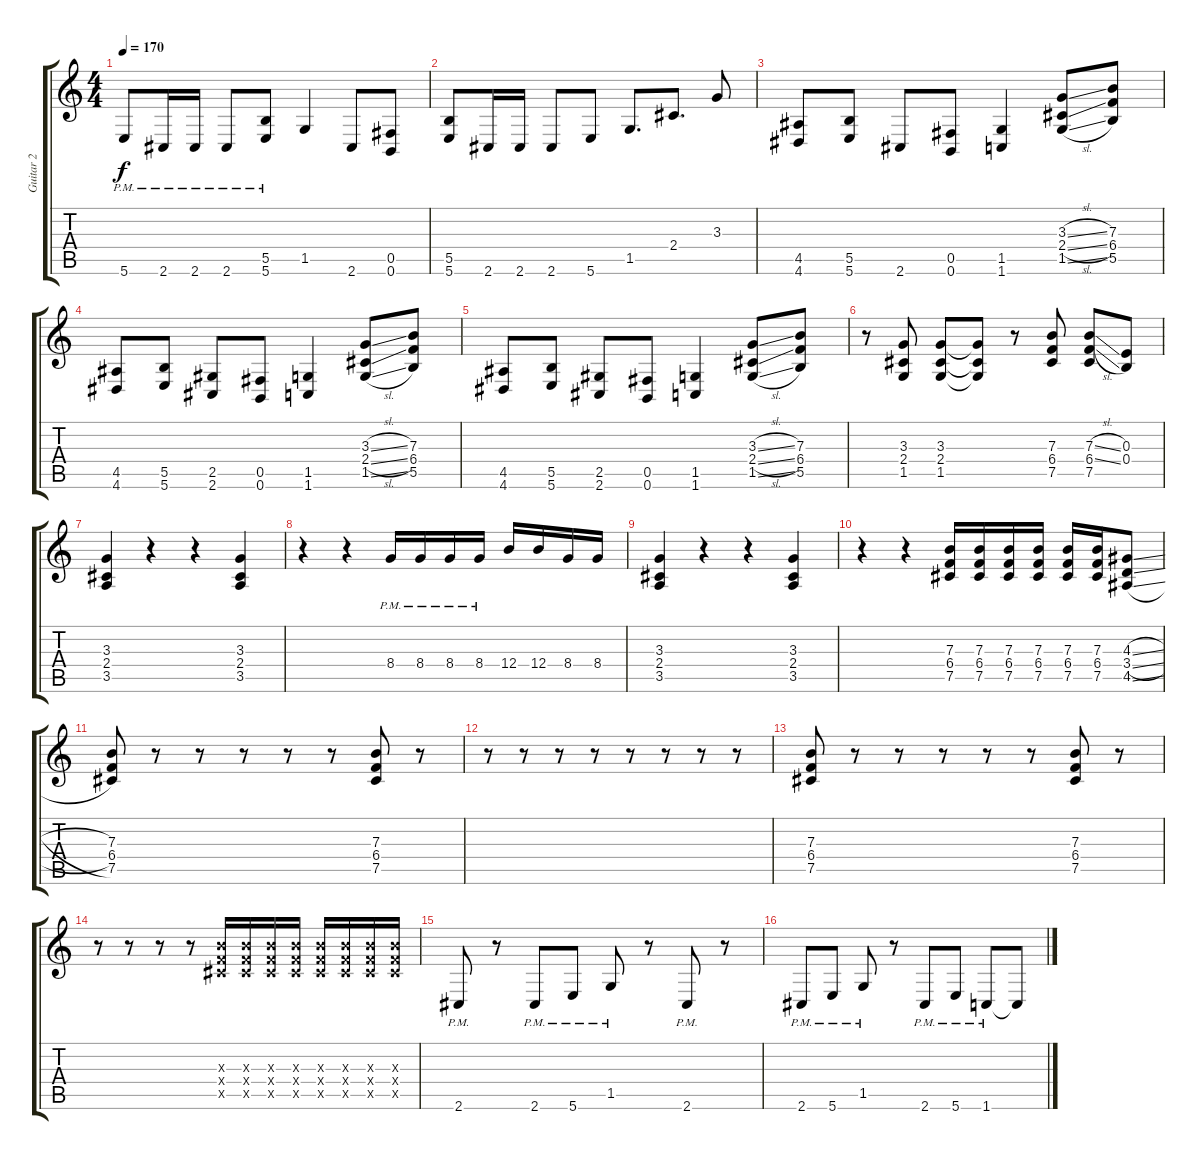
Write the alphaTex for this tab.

\track ("Guitar 2" "Guitar 2") {instrument distortionguitar}
\staff {score tabs}
\tuning (Db4 Ab3 E3 B2 Gb2 B1) {hide}
\ts (4 4)
\tempo 170
\clef g2
\ks c
5.6{pm}.8{dy f} 2.6{pm}.16 2.6{pm}.16 2.6{pm}.8 (5.5{pm} 5.6{pm}).8 1.5.4 2.6.8 (0.5 0.6).8 |
(5.5 5.6).8 2.6.16 2.6.16 2.6.8 5.6.8 1.5.8{d} 2.4.8{d} 3.3.8 |
(4.5 4.6).8 (5.5 5.6).8 2.6.8 (0.5 0.6).8 (1.5 1.6).4 (3.3{sl} 2.4{sl} 1.5{sl}).8 (7.3 6.4 5.5).8 |
(4.5 4.6).8 (5.5 5.6).8 (2.5 2.6).8 (0.5 0.6).8 (1.5 1.6).4 (3.3{sl} 2.4{sl} 1.5{sl}).8 (7.3 6.4 5.5).8 |
(4.5 4.6).8 (5.5 5.6).8 (2.5 2.6).8 (0.5 0.6).8 (1.5 1.6).4 (3.3{sl} 2.4{sl} 1.5{sl}).8 (7.3 6.4 5.5).8 |
r.8 (3.3 2.4 1.5).8 (3.3 2.4 1.5).8 (3.3{t} 2.4{t} 1.5{t}).8 r.8 (7.3 6.4 7.5).8 (7.3{sl} 6.4{sl} 7.5).8 (0.3 0.4).8 |
(3.3 2.4 3.5).4 r.4 r.4 (3.3 2.4 3.5).4 |
r.4 r.4 8.4{pm}.16 8.4{pm}.16 8.4{pm}.16 8.4{pm}.16 12.4.16 12.4.16 8.4.16 8.4.16 |
(3.3 2.4 3.5).4 r.4 r.4 (3.3 2.4 3.5).4 |
r.4 r.4 (7.3 6.4 7.5).16 (7.3 6.4 7.5).16 (7.3 6.4 7.5).16 (7.3 6.4 7.5).16 (7.3 6.4 7.5).16 (7.3 6.4 7.5).16 (4.3{sl} 3.4{sl} 4.5{sl}).8 |
(7.3 6.4 7.5).8 r.8 r.8 r.8 r.8 r.8 (7.3 6.4 7.5).8 r.8 |
r.8 r.8 r.8 r.8 r.8 r.8 r.8 r.8 |
(7.3 6.4 7.5).8 r.8 r.8 r.8 r.8 r.8 (7.3 6.4 7.5).8 r.8 |
r.8 r.8 r.8 r.8 (7.3{x} 6.4{x} 7.5{x}).16 (7.3{x} 6.4{x} 7.5{x}).16 (7.3{x} 6.4{x} 7.5{x}).16 (7.3{x} 6.4{x} 7.5{x}).16 (7.3{x} 6.4{x} 7.5{x}).16 (7.3{x} 6.4{x} 7.5{x}).16 (7.3{x} 6.4{x} 7.5{x}).16 (7.3{x} 6.4{x} 7.5{x}).16 |
2.6{pm}.8 r.8 2.6{pm}.8 5.6{pm}.8 1.5{pm}.8 r.8 2.6{pm}.8 r.8 |
2.6{pm}.8 5.6{pm}.8 1.5{pm}.8 r.8 2.6{pm}.8 5.6{pm}.8 1.6{pm}.8 1.6{t}.8
